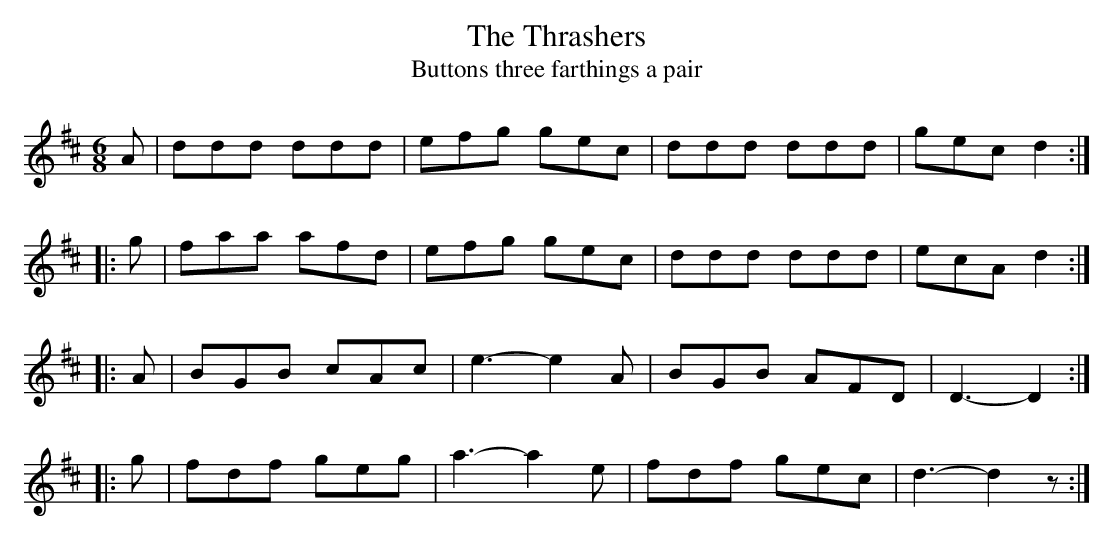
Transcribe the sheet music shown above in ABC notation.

X:1
T:Thrashers, The
T: Buttons three farthings a pair
M:6/8
L:1/8
K:D
A|ddd ddd|efg gec|ddd ddd|gec d2:|
|:g|faa afd|efg gec|ddd ddd|ecA d2:|
|:A|BGB cAc|e3- e2A|BGB AFD|D3-D2 :|
|:g|fdf geg|a3-a2e|fdf gec|d3-d2z:|
